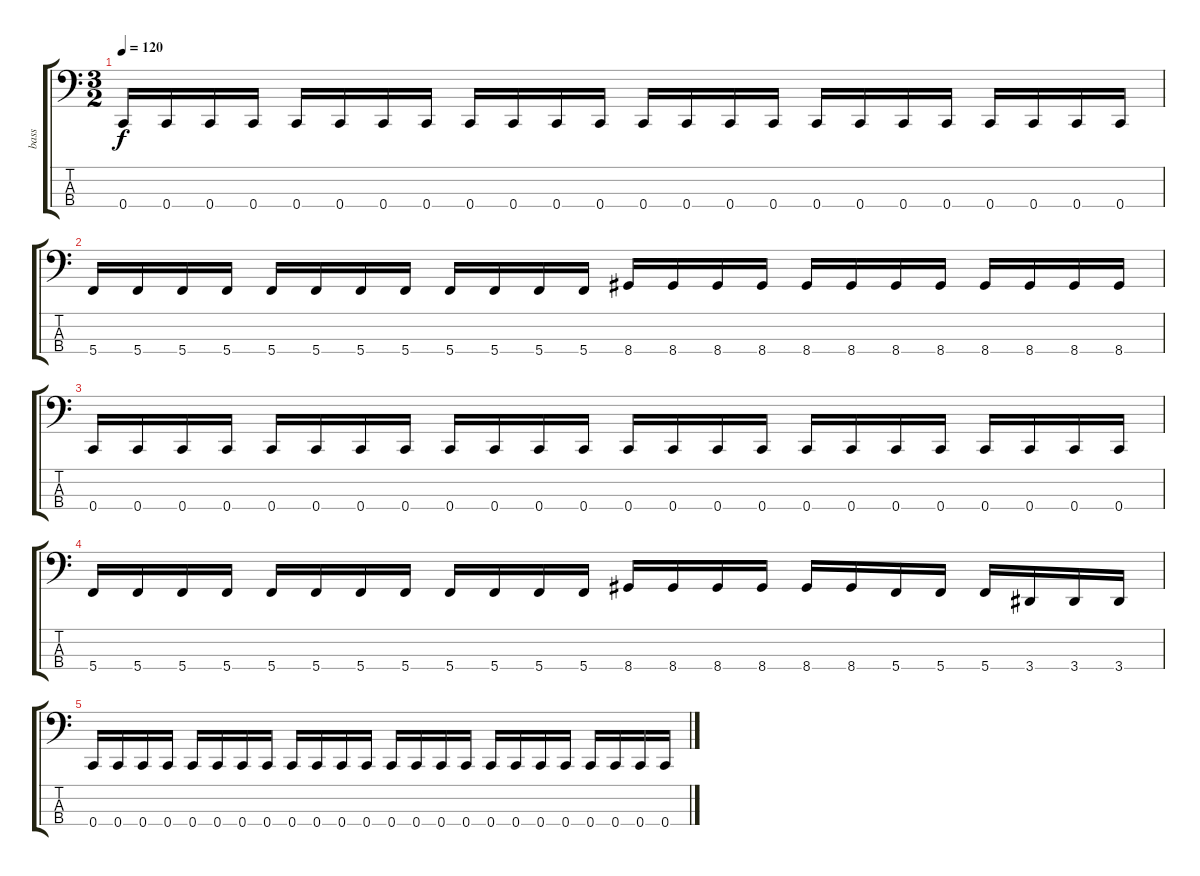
\track ("bass" "bass") {instrument electricbasspick}
\staff {score tabs}
\tuning (Eb2 Bb1 F1 C1) {hide}
\ts (3 2)
\tempo 120
\clef f4
\ks c
0.4.16{dy f} 0.4.16 0.4.16 0.4.16 0.4.16 0.4.16 0.4.16 0.4.16 0.4.16 0.4.16 0.4.16 0.4.16 0.4.16 0.4.16 0.4.16 0.4.16 0.4.16 0.4.16 0.4.16 0.4.16 0.4.16 0.4.16 0.4.16 0.4.16 |
5.4.16 5.4.16 5.4.16 5.4.16 5.4.16 5.4.16 5.4.16 5.4.16 5.4.16 5.4.16 5.4.16 5.4.16 8.4.16 8.4.16 8.4.16 8.4.16 8.4.16 8.4.16 8.4.16 8.4.16 8.4.16 8.4.16 8.4.16 8.4.16 |
0.4.16 0.4.16 0.4.16 0.4.16 0.4.16 0.4.16 0.4.16 0.4.16 0.4.16 0.4.16 0.4.16 0.4.16 0.4.16 0.4.16 0.4.16 0.4.16 0.4.16 0.4.16 0.4.16 0.4.16 0.4.16 0.4.16 0.4.16 0.4.16 |
5.4.16 5.4.16 5.4.16 5.4.16 5.4.16 5.4.16 5.4.16 5.4.16 5.4.16 5.4.16 5.4.16 5.4.16 8.4.16 8.4.16 8.4.16 8.4.16 8.4.16 8.4.16 5.4.16 5.4.16 5.4.16 3.4.16 3.4.16 3.4.16 |
0.4.16 0.4.16 0.4.16 0.4.16 0.4.16 0.4.16 0.4.16 0.4.16 0.4.16 0.4.16 0.4.16 0.4.16 0.4.16 0.4.16 0.4.16 0.4.16 0.4.16 0.4.16 0.4.16 0.4.16 0.4.16 0.4.16 0.4.16 0.4.16
